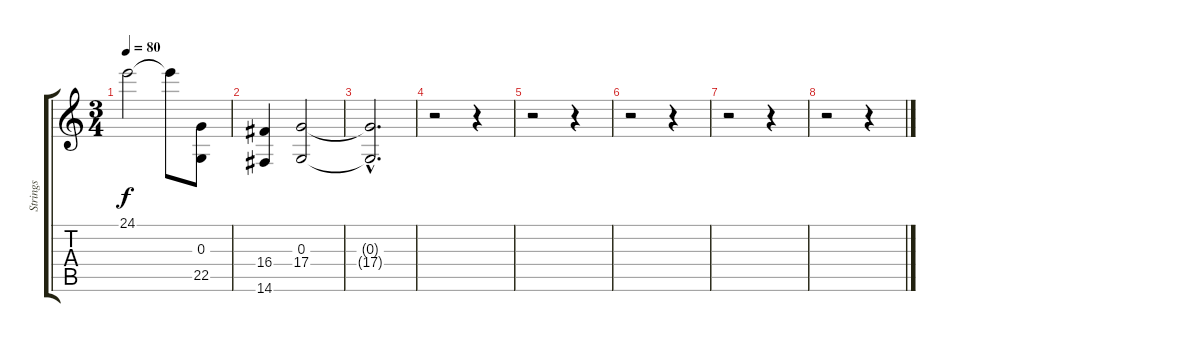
\track ("Strings" "Strings") {instrument stringensemble1}
\staff {score tabs}
\tuning (E4 B3 G3 D3 A2 E2) {hide}
\ts (3 4)
\tempo 80
\clef g2
\ks c
24.1.2{dy f} 24.1{t}.8 (0.3 22.5).8 |
(16.4 14.6).4 (0.3 17.4).2 |
(0.3{hac t} 17.4{hac t}).2{d} |
r.2 r.4 |
r.2 r.4 |
r.2 r.4 |
r.2 r.4 |
r.2 r.4
